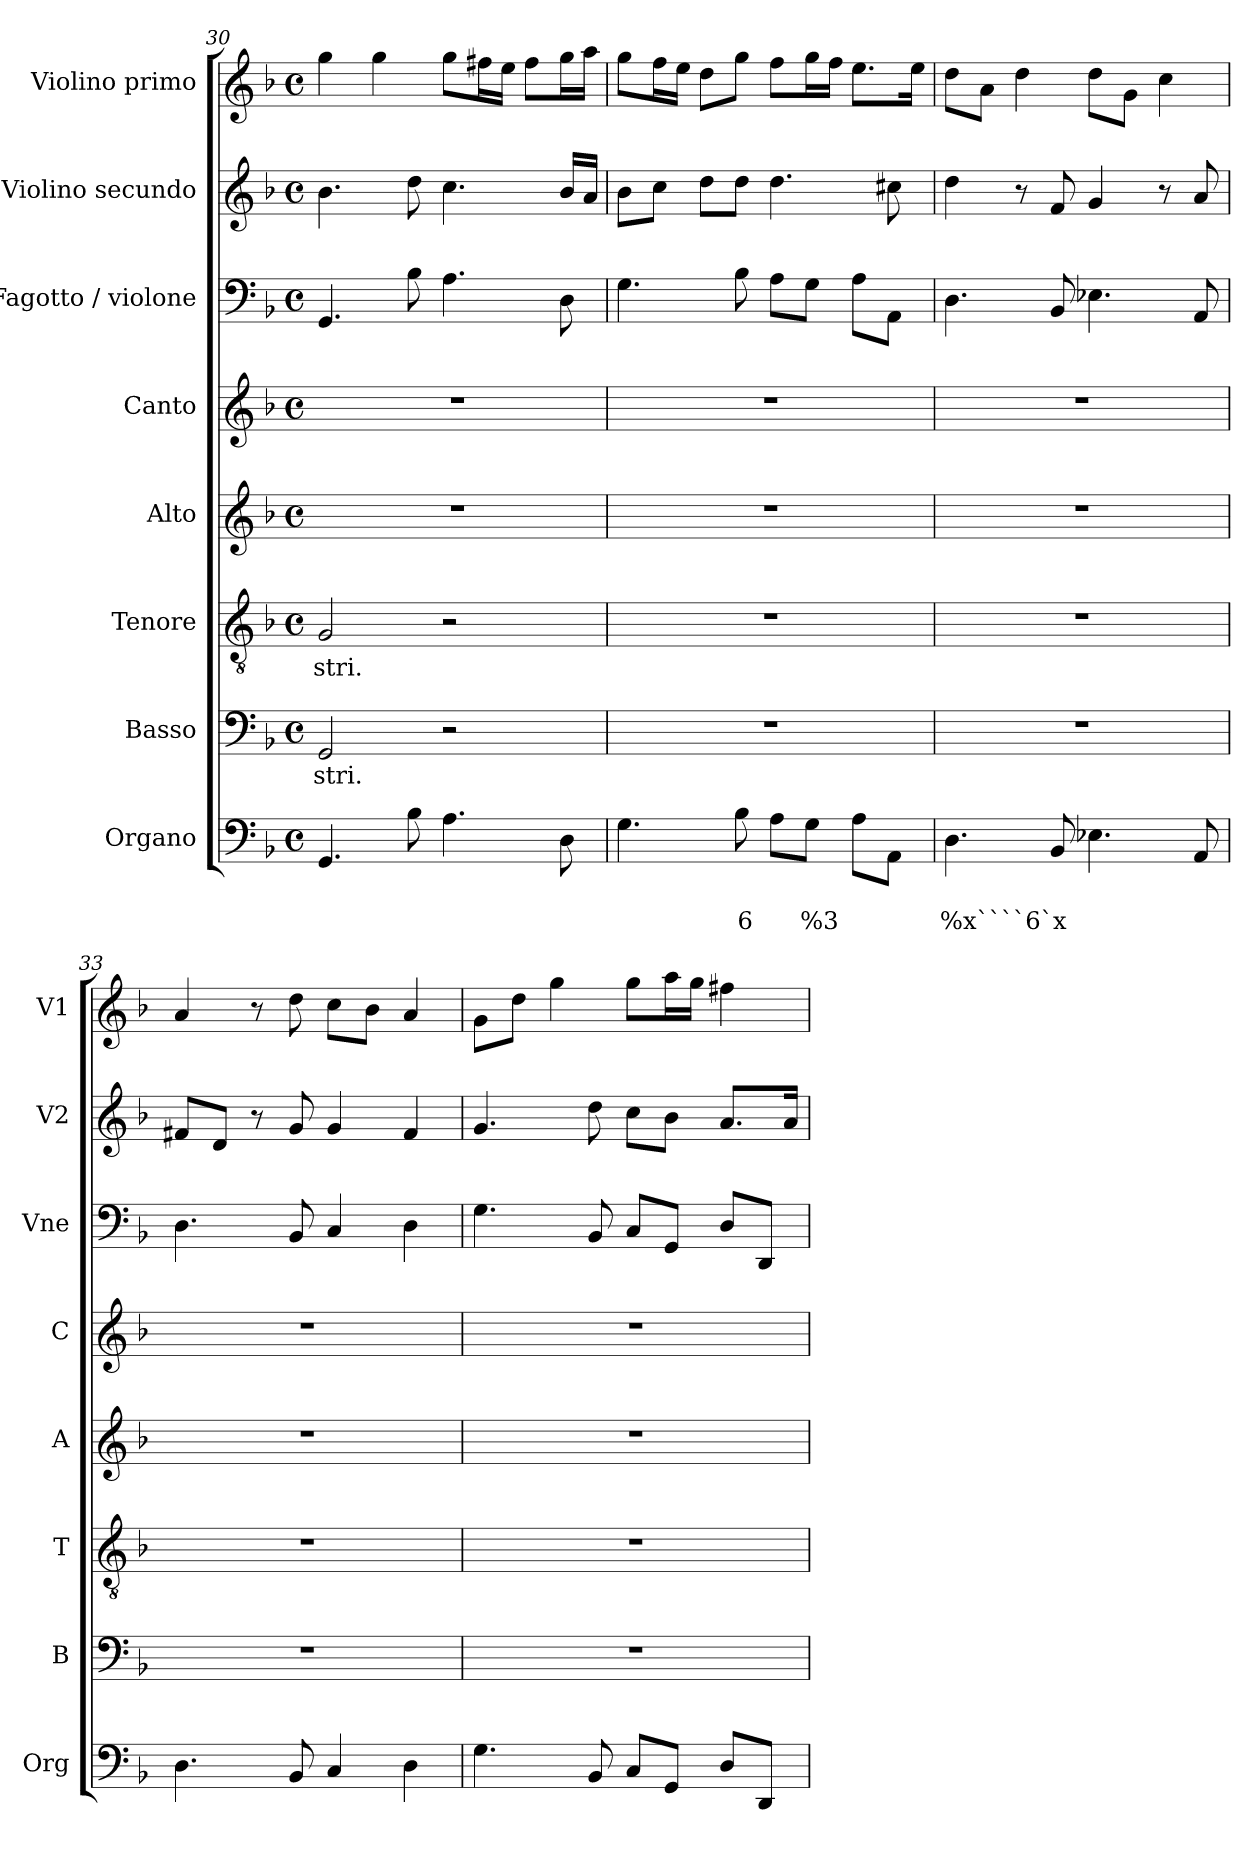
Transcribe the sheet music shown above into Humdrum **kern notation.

**kern	**text	**text	**kern	**text	**kern	**text	**kern	**kern	**kern	**kern	**kern
*part8	*part8	*part8	*part7	*part7	*part6	*part6	*part5	*part4	*part3	*part2	*part1
*staff8	*staff8	*staff8	*staff7	*staff7	*staff6	*staff6	*staff5	*staff4	*staff3	*staff2	*staff1
*I"Organo	*	*	*I"Basso	*	*I"Tenore	*	*I"Alto	*I"Canto	*I"Fagotto / violone	*I"Violino secundo	*I"Violino primo
*I'Org	*	*	*I'B	*	*I'T	*	*I'A	*I'C	*I'Vne	*I'V2	*I'V1
*clefF4	*	*	*clefF4	*	*clefGv2	*	*clefG2	*clefG2	*clefF4	*clefG2	*clefG2
*k[b-]	*	*	*k[b-]	*	*k[b-]	*	*k[b-]	*k[b-]	*k[b-]	*k[b-]	*k[b-]
*F:	*	*	*F:	*	*F:	*	*F:	*F:	*F:	*F:	*F:
*M4/4	*	*	*M4/4	*	*M4/4	*	*M4/4	*M4/4	*M4/4	*M4/4	*M4/4
*met(c)	*	*	*met(c)	*	*met(c)	*	*met(c)	*met(c)	*met(c)	*met(c)	*met(c)
=30	=30	=30	=30	=30	=30	=30	=30	=30	=30	=30	=30
!	!	!	!	!LO:LY:b	!	!LO:LY:b	!	!	!	!	!
4.GG/	.	.	2GG/	-stri.	2G/	-stri.	1r	1r	4.GG/	4.b-\	4gg\
.	.	.	.	.	.	.	.	.	.	.	4gg\
8B-\	.	.	.	.	.	.	.	.	8B-\	8dd\	.
4.A\	.	.	2r	.	2r	.	.	.	4.A\	4.cc\	8gg\L
.	.	.	.	.	.	.	.	.	.	.	16ff#X\L
.	.	.	.	.	.	.	.	.	.	.	16ee\JJ
.	.	.	.	.	.	.	.	.	.	.	8ff#\L
8D\	.	.	.	.	.	.	.	.	8D\	16b-/LL	16gg\L
.	.	.	.	.	.	.	.	.	.	16a/JJ	16aa\JJ
=31	=31	=31	=31	=31	=31	=31	=31	=31	=31	=31	=31
4.G\	.	.	1r	.	1r	.	1r	1r	4.G\	8b-\L	8gg\L
.	.	.	.	.	.	.	.	.	.	8cc\J	16ff\L
.	.	.	.	.	.	.	.	.	.	.	16ee\JJ
.	.	.	.	.	.	.	.	.	.	8dd\L	8dd\L
!	!	!LO:LY:b	!	!	!	!	!	!	!	!	!
8B-\	.	6	.	.	.	.	.	.	8B-\	8dd\J	8gg\J
8A\L	.	.	.	.	.	.	.	.	8A\L	4.dd\	8ff\L
!	!	!LO:LY:b	!	!	!	!	!	!	!	!	!
8G\J	.	%3	.	.	.	.	.	.	8G\J	.	16gg\L
.	.	.	.	.	.	.	.	.	.	.	16ff\JJ
8A\L	.	.	.	.	.	.	.	.	8A\L	.	8.ee\L
8AA\J	.	.	.	.	.	.	.	.	8AA\J	8cc#X\	.
.	.	.	.	.	.	.	.	.	.	.	16ee\Jk
!!LO:PB:g=z
=32	=32	=32	=32	=32	=32	=32	=32	=32	=32	=32	=32
!	!	!LO:LY:b	!	!	!	!	!	!	!	!	!
4.D\	.	%x````6`x	1r	.	1r	.	1r	1r	4.D\	4dd\	8dd\L
.	.	.	.	.	.	.	.	.	.	.	8a\J
.	.	.	.	.	.	.	.	.	.	8r	4dd\
8BB-/	.	.	.	.	.	.	.	.	8BB-/	8f/	.
4.E-X\	.	.	.	.	.	.	.	.	4.E-X\	4g/	8dd\L
.	.	.	.	.	.	.	.	.	.	.	8g\J
.	.	.	.	.	.	.	.	.	.	8r	4cc\
8AA/	.	.	.	.	.	.	.	.	8AA/	8a/	.
=33	=33	=33	=33	=33	=33	=33	=33	=33	=33	=33	=33
4.D\	.	.	1r	.	1r	.	1r	1r	4.D\	8f#X/L	4a/
.	.	.	.	.	.	.	.	.	.	8d/J	.
.	.	.	.	.	.	.	.	.	.	8r	8r
8BB-/	.	.	.	.	.	.	.	.	8BB-/	8g/	8dd\
4C/	.	.	.	.	.	.	.	.	4C/	4g/	8cc\L
.	.	.	.	.	.	.	.	.	.	.	8b-\J
4D\	.	.	.	.	.	.	.	.	4D\	4f#/	4a/
=34	=34	=34	=34	=34	=34	=34	=34	=34	=34	=34	=34
4.G\	.	.	1r	.	1r	.	1r	1r	4.G\	4.g/	8g\L
.	.	.	.	.	.	.	.	.	.	.	8dd\J
.	.	.	.	.	.	.	.	.	.	.	4gg\
8BB-/	.	.	.	.	.	.	.	.	8BB-/	8dd\	.
8C/L	.	.	.	.	.	.	.	.	8C/L	8cc\L	8gg\L
8GG/J	.	.	.	.	.	.	.	.	8GG/J	8b-\J	16aa\L
.	.	.	.	.	.	.	.	.	.	.	16gg\JJ
8D/L	.	.	.	.	.	.	.	.	8D/L	8.a/L	4ff#X\
8DD/J	.	.	.	.	.	.	.	.	8DD/J	.	.
.	.	.	.	.	.	.	.	.	.	16a/Jk	.
=	=	=	=	=	=	=	=	=	=	=	=
*-	*-	*-	*-	*-	*-	*-	*-	*-	*-	*-	*-
